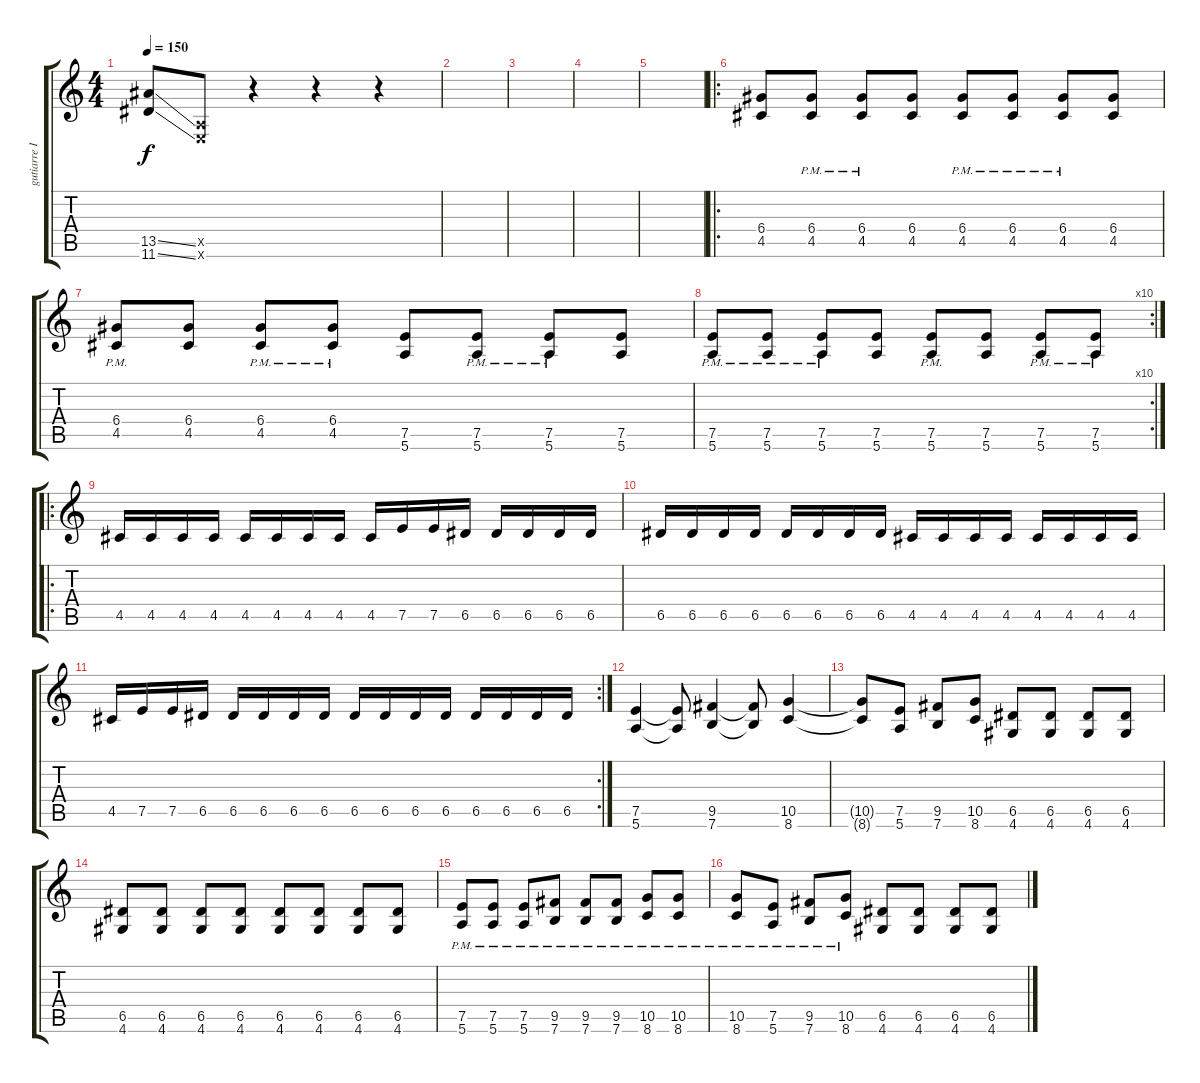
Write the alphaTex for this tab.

\track ("gutiarre I" "gutiarre I") {instrument distortionguitar}
\staff {score tabs}
\tuning (E4 B3 G3 D3 A2 E2) {hide}
\ts (4 4)
\tempo 150
\clef g2
\ks c
(13.5{ss} 11.6{ss}).8{dy f} (0.5{x} 0.6{x}).8 r.4 r.4 r.4 |
|
|
|
|
\ro
(6.4 4.5).8 (6.4{pm} 4.5{pm}).8 (6.4{pm} 4.5{pm}).8 (6.4 4.5).8 (6.4{pm} 4.5{pm}).8 (6.4{pm} 4.5{pm}).8 (6.4{pm} 4.5{pm}).8 (6.4 4.5).8 |
(6.4{pm} 4.5{pm}).8 (6.4 4.5).8 (6.4{pm} 4.5{pm}).8 (6.4{pm} 4.5{pm}).8 (7.5 5.6).8 (7.5{pm} 5.6{pm}).8 (7.5{pm} 5.6{pm}).8 (7.5 5.6).8 |
\rc 10
(7.5{pm} 5.6{pm}).8 (7.5{pm} 5.6{pm}).8 (7.5{pm} 5.6{pm}).8 (7.5 5.6).8 (7.5{pm} 5.6{pm}).8 (7.5 5.6).8 (7.5{pm} 5.6{pm}).8 (7.5{pm} 5.6{pm}).8 |
\ro
4.5.16 4.5.16 4.5.16 4.5.16 4.5.16 4.5.16 4.5.16 4.5.16 4.5.16 7.5.16 7.5.16 6.5.16 6.5.16 6.5.16 6.5.16 6.5.16 |
6.5.16 6.5.16 6.5.16 6.5.16 6.5.16 6.5.16 6.5.16 6.5.16 4.5.16 4.5.16 4.5.16 4.5.16 4.5.16 4.5.16 4.5.16 4.5.16 |
\rc 2
4.5.16 7.5.16 7.5.16 6.5.16 6.5.16 6.5.16 6.5.16 6.5.16 6.5.16 6.5.16 6.5.16 6.5.16 6.5.16 6.5.16 6.5.16 6.5.16 |
(7.5 5.6).4 (7.5{t} 5.6{t}).8 (9.5 7.6).4 (9.5{t} 7.6{t}).8 (10.5 8.6).4 |
(10.5{t} 8.6{t}).8 (7.5 5.6).8 (9.5 7.6).8 (10.5 8.6).8 (6.5 4.6).8 (6.5 4.6).8 (6.5 4.6).8 (6.5 4.6).8 |
(6.5 4.6).8 (6.5 4.6).8 (6.5 4.6).8 (6.5 4.6).8 (6.5 4.6).8 (6.5 4.6).8 (6.5 4.6).8 (6.5 4.6).8 |
(7.5{pm} 5.6{pm}).8 (7.5{pm} 5.6{pm}).8 (7.5{pm} 5.6{pm}).8 (9.5{pm} 7.6{pm}).8 (9.5{pm} 7.6{pm}).8 (9.5{pm} 7.6{pm}).8 (10.5{pm} 8.6{pm}).8 (10.5{pm} 8.6{pm}).8 |
(10.5{pm} 8.6{pm}).8 (7.5{pm} 5.6{pm}).8 (9.5{pm} 7.6{pm}).8 (10.5{pm} 8.6{pm}).8 (6.5 4.6).8 (6.5 4.6).8 (6.5 4.6).8 (6.5 4.6).8
